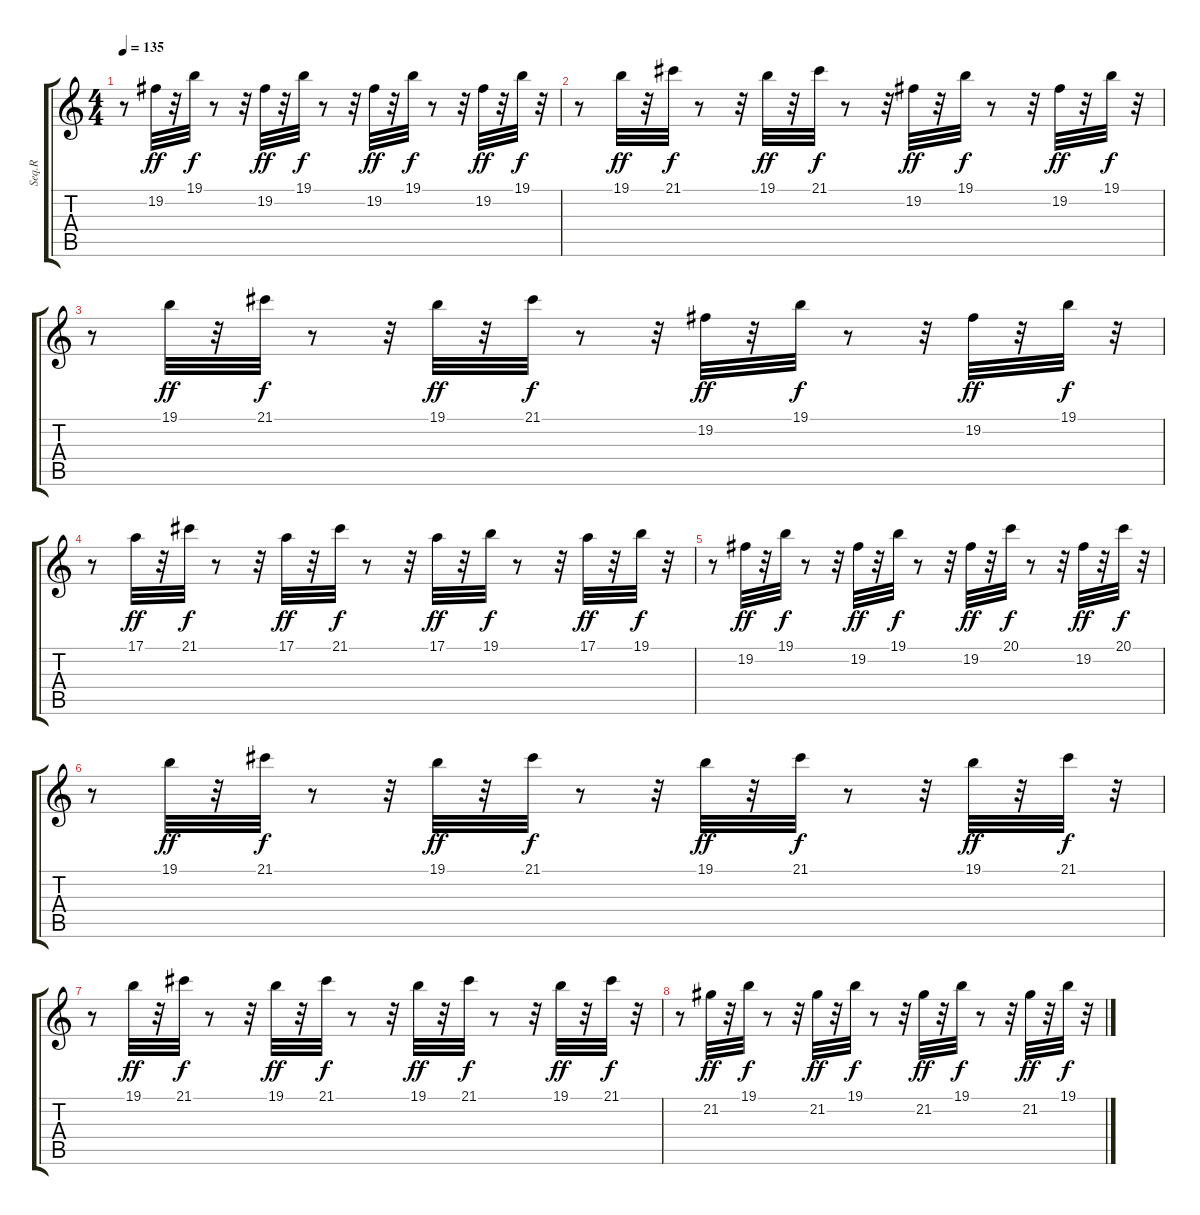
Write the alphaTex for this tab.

\track ("Seq.R                               " "Seq.R     ") {instrument lead8bassandlead}
\staff {score tabs}
\tuning (E4 B3 G3 D3 A2 E2) {hide}
\ts (4 4)
\tempo 135
\clef g2
\ks c
r.8{dy f} 19.2.32{dy ff} r.32 19.1.32{dy f} r.8 r.32 19.2.32{dy ff} r.32 19.1.32{dy f} r.8 r.32 19.2.32{dy ff} r.32 19.1.32{dy f} r.8 r.32 19.2.32{dy ff} r.32 19.1.32{dy f} r.32 |
r.8 19.1.32{dy ff} r.32 21.1.32{dy f} r.8 r.32 19.1.32{dy ff} r.32 21.1.32{dy f} r.8 r.32 19.2.32{dy ff} r.32 19.1.32{dy f} r.8 r.32 19.2.32{dy ff} r.32 19.1.32{dy f} r.32 |
r.8 19.1.32{dy ff} r.32 21.1.32{dy f} r.8 r.32 19.1.32{dy ff} r.32 21.1.32{dy f} r.8 r.32 19.2.32{dy ff} r.32 19.1.32{dy f} r.8 r.32 19.2.32{dy ff} r.32 19.1.32{dy f} r.32 |
r.8 17.1.32{dy ff} r.32 21.1.32{dy f} r.8 r.32 17.1.32{dy ff} r.32 21.1.32{dy f} r.8 r.32 17.1.32{dy ff} r.32 19.1.32{dy f} r.8 r.32 17.1.32{dy ff} r.32 19.1.32{dy f} r.32 |
r.8 19.2.32{dy ff} r.32 19.1.32{dy f} r.8 r.32 19.2.32{dy ff} r.32 19.1.32{dy f} r.8 r.32 19.2.32{dy ff} r.32 20.1.32{dy f} r.8 r.32 19.2.32{dy ff} r.32 20.1.32{dy f} r.32 |
r.8 19.1.32{dy ff} r.32 21.1.32{dy f} r.8 r.32 19.1.32{dy ff} r.32 21.1.32{dy f} r.8 r.32 19.1.32{dy ff} r.32 21.1.32{dy f} r.8 r.32 19.1.32{dy ff} r.32 21.1.32{dy f} r.32 |
r.8 19.1.32{dy ff} r.32 21.1.32{dy f} r.8 r.32 19.1.32{dy ff} r.32 21.1.32{dy f} r.8 r.32 19.1.32{dy ff} r.32 21.1.32{dy f} r.8 r.32 19.1.32{dy ff} r.32 21.1.32{dy f} r.32 |
r.8 21.2.32{dy ff} r.32 19.1.32{dy f} r.8 r.32 21.2.32{dy ff} r.32 19.1.32{dy f} r.8 r.32 21.2.32{dy ff} r.32 19.1.32{dy f} r.8 r.32 21.2.32{dy ff} r.32 19.1.32{dy f} r.32
